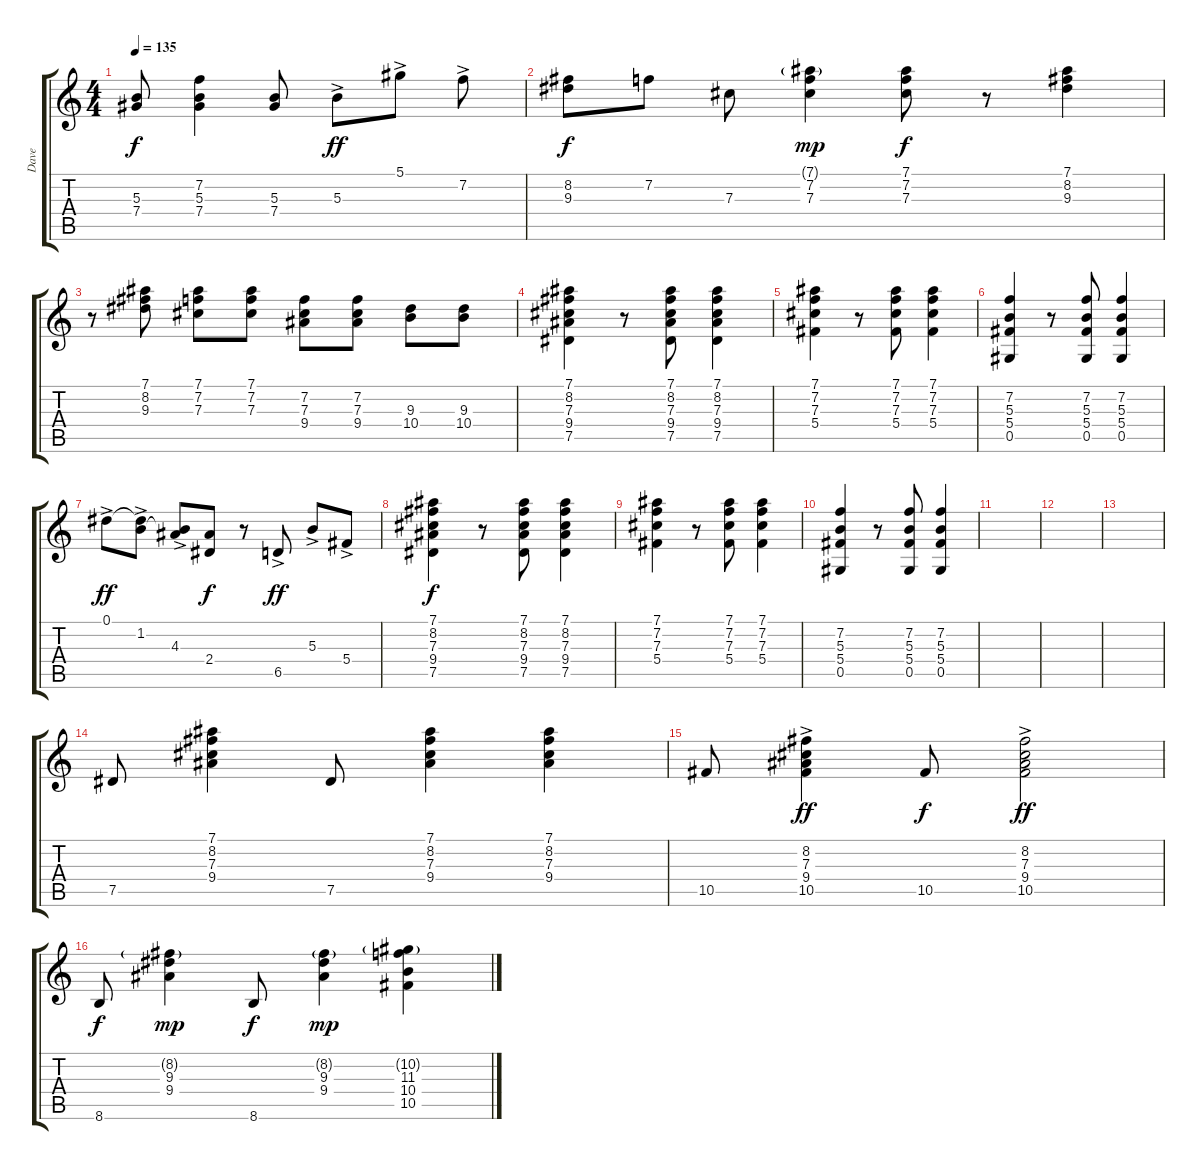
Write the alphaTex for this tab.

\track ("Dave" "Dave") {instrument overdrivenguitar}
\staff {score tabs}
\tuning (Eb4 Bb3 Gb3 Db3 Ab2 Eb2) {hide}
\ts (4 4)
\tempo 135
\clef g2
\ks c
(5.3 7.4).8{dy f} (7.2 5.3 7.4).4 (5.3 7.4).8 5.3{ac}.8{dy ff} 5.1{ac}.8 7.2{ac}.8 |
(8.2 9.3).8{dy f} 7.2.8 7.3.8 (7.1{g} 7.2 7.3).4{dy mp} (7.1 7.2 7.3).8{dy f} r.8 (7.1 8.2 9.3).4 |
r.8 (7.1 8.2 9.3).8 (7.1 7.2 7.3).8 (7.1 7.2 7.3).8 (7.2 7.3 9.4).8 (7.2 7.3 9.4).8 (9.3 10.4).8 (9.3 10.4).8 |
(7.1 8.2 7.3 9.4 7.5).4 r.8 (7.1 8.2 7.3 9.4 7.5).8 (7.1 8.2 7.3 9.4 7.5).4 |
(7.1 7.2 7.3 5.4).4 r.8 (7.1 7.2 7.3 5.4).8 (7.1 7.2 7.3 5.4).4 |
(7.2 5.3 5.4 0.5).4 r.8 (7.2 5.3 5.4 0.5).8 (7.2 5.3 5.4 0.5).4 |
0.1{ac}.8{dy ff} (0.1{t} 1.2{ac}).8 (1.2{t} 4.3{ac}).8 (4.3{t} 2.4).8{dy f} r.8 6.5{ac}.8{dy ff} 5.3{ac}.8 5.4{ac}.8 |
(7.1 8.2 7.3 9.4 7.5).4{dy f} r.8 (7.1 8.2 7.3 9.4 7.5).8 (7.1 8.2 7.3 9.4 7.5).4 |
(7.1 7.2 7.3 5.4).4 r.8 (7.1 7.2 7.3 5.4).8 (7.1 7.2 7.3 5.4).4 |
(7.2 5.3 5.4 0.5).4 r.8 (7.2 5.3 5.4 0.5).8 (7.2 5.3 5.4 0.5).4 |
|
|
|
7.5.8 (7.1 8.2 7.3 9.4).4 7.5.8 (7.1 8.2 7.3 9.4).4 (7.1 8.2 7.3 9.4).4 |
10.5.8 (8.2{ac} 7.3 9.4 10.5).4{dy ff} 10.5.8{dy f} (8.2{ac} 7.3 9.4 10.5).2{dy ff} |
8.6.8{dy f} (8.2{g} 9.3 9.4).4{dy mp} 8.6.8{dy f} (8.2{g} 9.3 9.4).4{dy mp} (10.2{g} 11.3 10.4 10.5).4
